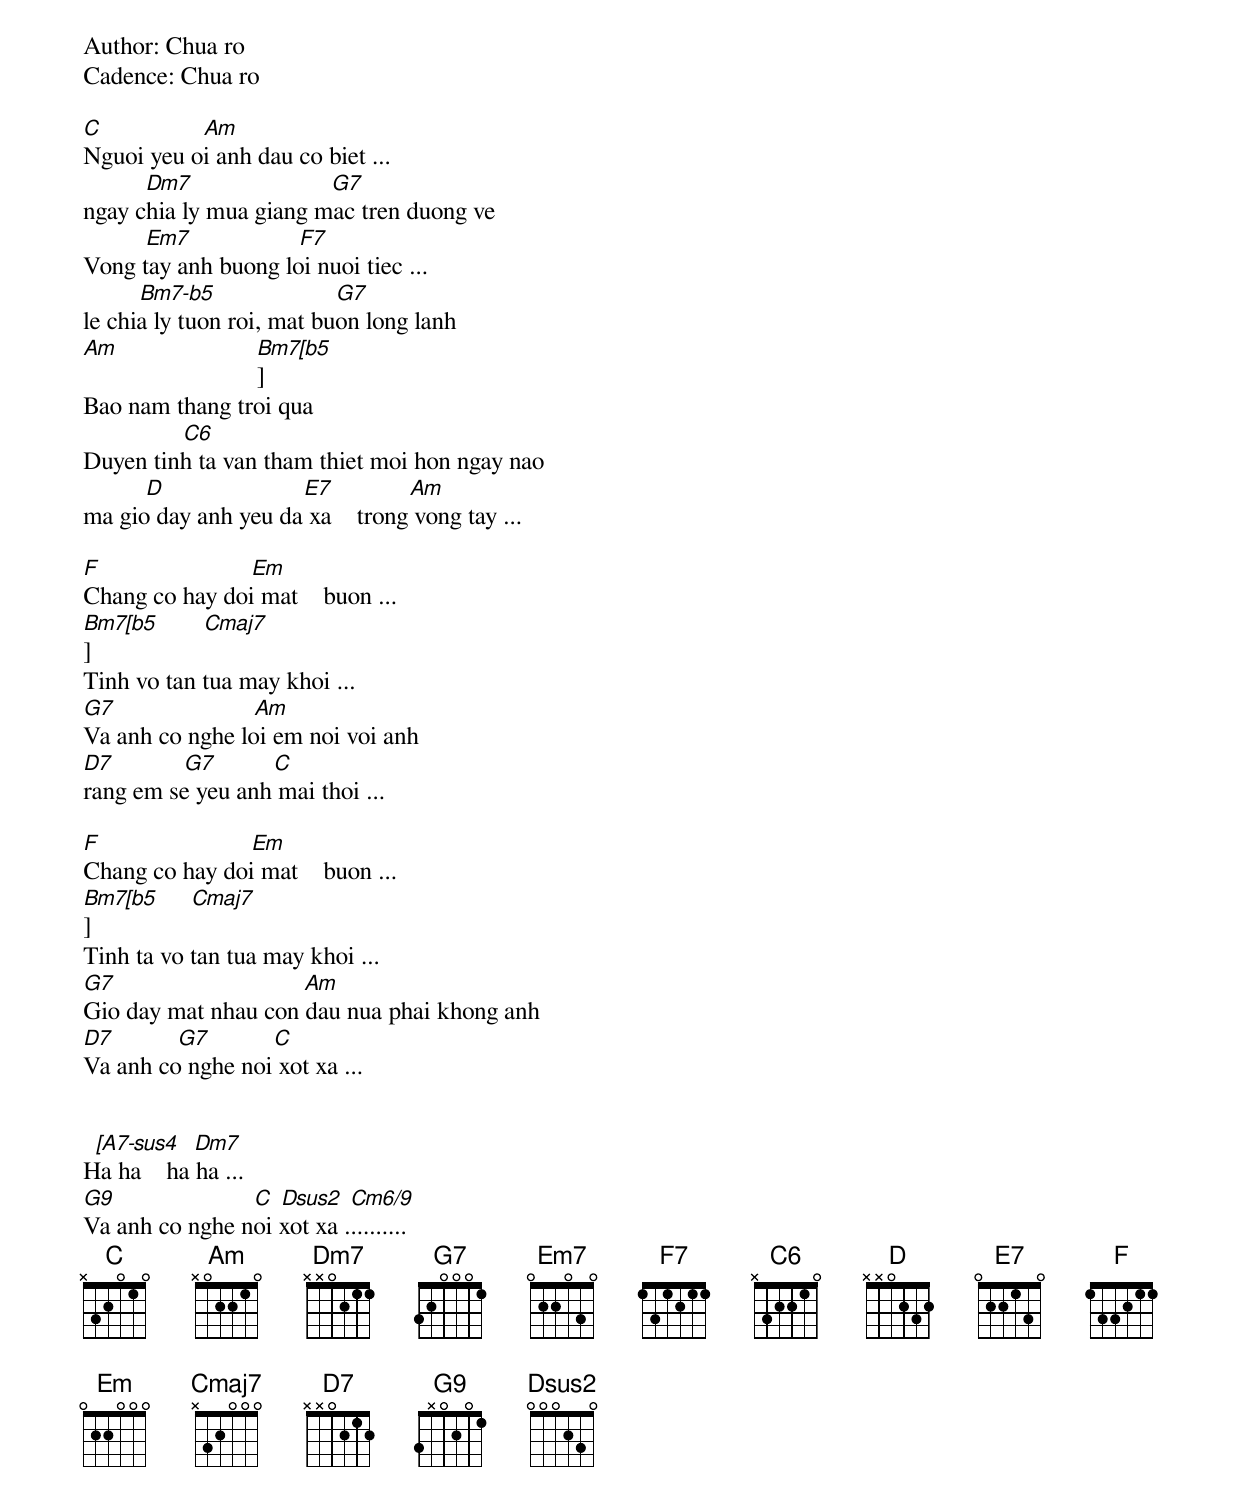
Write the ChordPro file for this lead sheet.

Author: Chua ro
Cadence: Chua ro

[C]                [Am]
Nguoi yeu oi anh dau co biet ...
          [Dm7]                      [G7]
ngay chia ly mua giang mac tren duong ve
          [Em7]                 [F7]
Vong tay anh buong loi nuoi tiec ...
         [Bm7-b5]                   [G7]
le chia ly tuon roi, mat buon long lanh
[Am]                      [Bm7[b5]]
Bao nam thang troi qua
                [C6]
Duyen tinh ta van tham thiet moi hon ngay nao
          [D]                      [E7]            [Am]
ma gio day anh yeu da xa    trong vong tay ...

[F]                        [Em]
Chang co hay doi mat    buon ...
[Bm7[b5]]                  [Cmaj7]
Tinh vo tan tua may khoi ...
[G7]                      [Am]
Va anh co nghe loi em noi voi anh
[D7]           [G7]         [C]
rang em se yeu anh mai thoi ...

[F]                        [Em]
Chang co hay doi mat    buon ...
[Bm7[b5]]                [Cmaj7]
Tinh ta vo tan tua may khoi ...
[G7]                              [Am]
Gio day mat nhau con dau nua phai khong anh
[D7]          [G7]          [C]
Va anh co nghe noi xot xa ...


  [[A7-sus4]  [Dm7]
Ha ha    ha ha ...
[G9]                      [C] [Dsus2] [Cm6/9]
Va anh co nghe noi xot xa ..........
